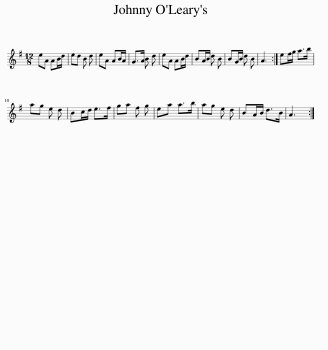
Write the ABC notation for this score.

X:1
L:1/8
M:12/8
I:linebreak $
K:G
V:1 treble
V:1
 eA AB/d/ | ed B d | eA AB/A/ | G>A B d | eA AB/d/ | %5
 BA/B/ d B | BG/B/ d B | A3 :| ef/g/ a>b |$ ag e d | %10
 Bc/d/ e>f | ga f g | ea a>b | ag e d | BA/B/ d>B | %15
 A3 :| %16
